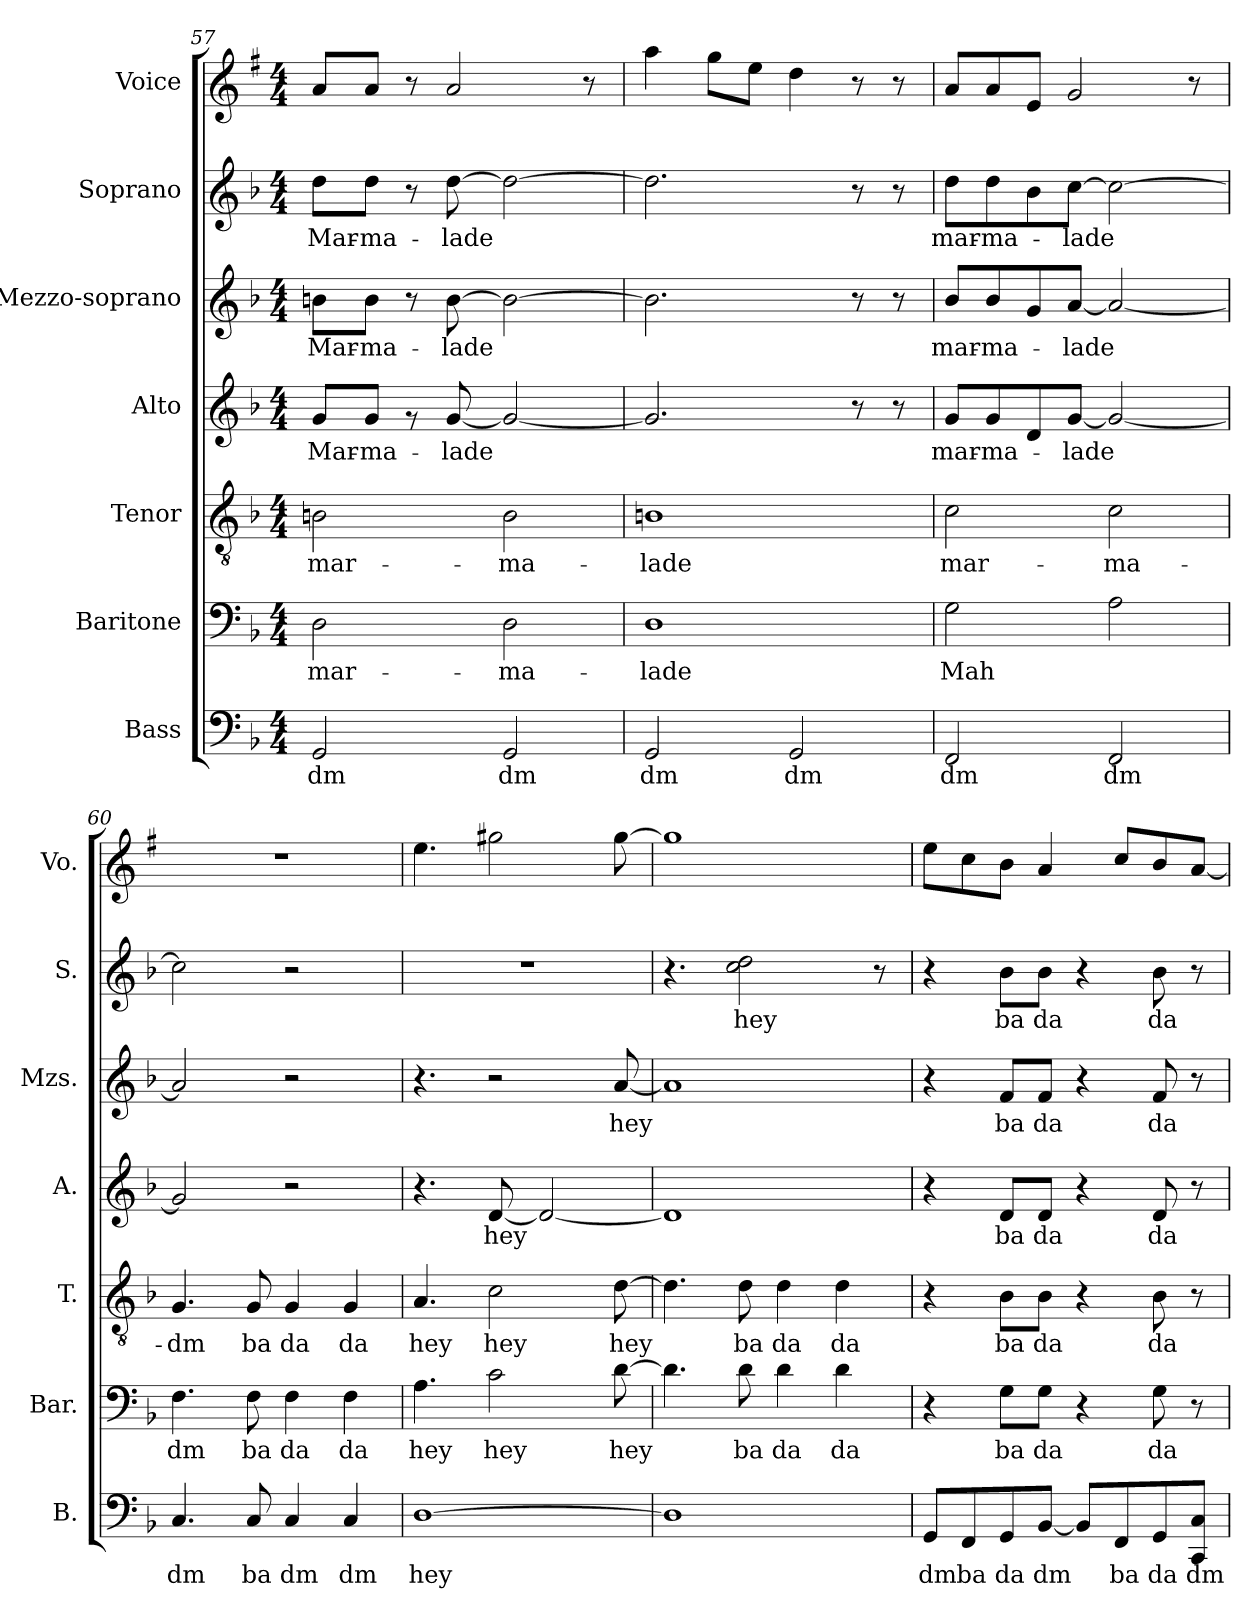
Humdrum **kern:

**kern	**text	**kern	**text	**kern	**text	**kern	**text	**kern	**text	**kern	**text	**kern
*part7	*part7	*part6	*part6	*part5	*part5	*part4	*part4	*part3	*part3	*part2	*part2	*part1
*staff7	*staff7	*staff6	*staff6	*staff5	*staff5	*staff4	*staff4	*staff3	*staff3	*staff2	*staff2	*staff1
*I"Bass	*	*I"Baritone	*	*I"Tenor	*	*I"Alto	*	*I"Mezzo-soprano	*	*I"Soprano	*	*I"Voice
*I'B.	*	*I'Bar.	*	*I'T.	*	*I'A.	*	*I'Mzs.	*	*I'S.	*	*I'Vo.
!!LO:PB:g=z
*clefF4	*	*clefF4	*	*clefGv2	*	*clefG2	*	*clefG2	*	*clefG2	*	*clefG2
*	*	*	*	*	*	*	*	*	*	*	*	*ITrd1c2
*k[b-]	*	*k[b-]	*	*k[b-]	*	*k[b-]	*	*k[b-]	*	*k[b-]	*	*k[b-]
*M4/4	*	*M4/4	*	*M4/4	*	*M4/4	*	*M4/4	*	*M4/4	*	*M4/4
=57	=57	=57	=57	=57	=57	=57	=57	=57	=57	=57	=57	=57
!	!LO:LY:b	!	!LO:LY:b	!	!LO:LY:b	!	!LO:LY:b	!	!LO:LY:b	!	!LO:LY:b	!
2GG/	dm	2D\	mar-	2Bn\	mar-	8g/L	Mar-	8bn\L	Mar-	8dd\L	Mar-	8g/L
!	!	!	!	!	!	!	!LO:LY:b	!	!LO:LY:b	!	!LO:LY:b	!
.	.	.	.	.	.	8g/J	-ma-	8b\J	-ma-	8dd\J	-ma-	8g/J
.	.	.	.	.	.	8rg	.	8r	.	8r	.	8r
!	!	!	!	!	!	!	!LO:LY:b	!	!LO:LY:b	!	!LO:LY:b	!
.	.	.	.	.	.	[8g/	-lade	[8b\	-lade	[8dd\	-lade	2g/
!	!LO:LY:b	!	!LO:LY:b	!	!LO:LY:b	!	!	!	!	!	!	!
2GG/	dm	2D\	-ma-	2B\	-ma-	2g/_	.	2b\_	.	2dd\_	.	.
.	.	.	.	.	.	.	.	.	.	.	.	8r
=58	=58	=58	=58	=58	=58	=58	=58	=58	=58	=58	=58	=58
!	!LO:LY:b	!	!LO:LY:b	!	!LO:LY:b	!	!	!	!	!	!	!
2GG/	dm	1D	-lade	1Bn	-lade	2.g/]	.	2.b\]	.	2.dd\]	.	4gg\
.	.	.	.	.	.	.	.	.	.	.	.	8ff\L
.	.	.	.	.	.	.	.	.	.	.	.	8dd\J
!	!LO:LY:b	!	!	!	!	!	!	!	!	!	!	!
2GG/	dm	.	.	.	.	.	.	.	.	.	.	4cc\
.	.	.	.	.	.	8r	.	8r	.	8r	.	8r
.	.	.	.	.	.	8r	.	8r	.	8r	.	8r
=59	=59	=59	=59	=59	=59	=59	=59	=59	=59	=59	=59	=59
!	!LO:LY:b	!	!LO:LY:b	!	!LO:LY:b	!	!LO:LY:b	!	!LO:LY:b	!	!LO:LY:b	!
2FF/	dm	2G\	Mah	2c\	mar-	8g/L	mar-	8b-/L	mar-	8dd\L	mar-	8g/L
!	!	!	!	!	!	!	!LO:LY:b	!	!LO:LY:b	!	!LO:LY:b	!
.	.	.	.	.	.	8g/	-ma-	8b-/	-ma-	8dd\	-ma-	8g/
.	.	.	.	.	.	8d/	.	8g/	.	8b-\	.	8d/J
!	!	!	!	!	!	!	!LO:LY:b	!	!LO:LY:b	!	!LO:LY:b	!
.	.	.	.	.	.	[8g/J	-lade	[8a/J	-lade	[8cc\J	-lade	2f/
!	!LO:LY:b	!	!	!	!LO:LY:b	!	!	!	!	!	!	!
2FF/	dm	2A\	.	2c\	-ma-	2g/_	.	2a/_	.	2cc\_	.	.
.	.	.	.	.	.	.	.	.	.	.	.	8r
=60	=60	=60	=60	=60	=60	=60	=60	=60	=60	=60	=60	=60
!	!LO:LY:b	!	!LO:LY:b	!	!LO:LY:b	!	!	!	!	!	!	!
4.C/	dm	4.F\	dm	4.G/	dm	2g/]	.	2a/]	.	2cc\]	.	1r
!	!LO:LY:b	!	!LO:LY:b	!	!LO:LY:b	!	!	!	!	!	!	!
8C/	ba	8F\	ba	8G/	ba	.	.	.	.	.	.	.
!	!LO:LY:b	!	!LO:LY:b	!	!LO:LY:b	!	!	!	!	!	!	!
4C/	dm	4F\	da	4G/	da	2r	.	2r	.	2r	.	.
!	!LO:LY:b	!	!LO:LY:b	!	!LO:LY:b	!	!	!	!	!	!	!
4C/	dm	4F\	da	4G/	da	.	.	.	.	.	.	.
=61	=61	=61	=61	=61	=61	=61	=61	=61	=61	=61	=61	=61
!	!LO:LY:b	!	!LO:LY:b	!	!LO:LY:b	!	!	!	!	!	!	!
[1D	hey	4.A\	hey	4.A/	hey	4.r	.	4.r	.	1r	.	4.dd\
!	!	!	!LO:LY:b	!	!LO:LY:b	!	!LO:LY:b	!	!	!	!	!
.	.	2c\	hey	2c\	hey	[8d/	hey	2r	.	.	.	2ff#X\
.	.	.	.	.	.	2d/_	.	.	.	.	.	.
!	!	!	!LO:LY:b	!	!LO:LY:b	!	!	!	!LO:LY:b	!	!	!
.	.	[8d\	hey	[8d\	hey	.	.	[8a/	hey	.	.	[8ff#\
!!LO:PB:g=z
=62	=62	=62	=62	=62	=62	=62	=62	=62	=62	=62	=62	=62
1D]	.	4.d\]	.	4.d\]	.	1d]	.	1a]	.	4.r	.	1ff#]
!	!	!	!LO:LY:b	!	!LO:LY:b	!	!	!	!	!	!LO:LY:b	!
.	.	8d\	ba	8d\	ba	.	.	.	.	2cc\ 2dd\	hey	.
!	!	!	!LO:LY:b	!	!LO:LY:b	!	!	!	!	!	!	!
.	.	4d\	da	4d\	da	.	.	.	.	.	.	.
!	!	!	!LO:LY:b	!	!LO:LY:b	!	!	!	!	!	!	!
.	.	4d\	da	4d\	da	.	.	.	.	.	.	.
.	.	.	.	.	.	.	.	.	.	8r	.	.
=63	=63	=63	=63	=63	=63	=63	=63	=63	=63	=63	=63	=63
!	!LO:LY:b	!	!	!	!	!	!	!	!	!	!	!
8GG/L	dm	4r	.	4r	.	4r	.	4r	.	4r	.	8dd\L
!	!LO:LY:b	!	!	!	!	!	!	!	!	!	!	!
8FF/	ba	.	.	.	.	.	.	.	.	.	.	8b-\
!	!LO:LY:b	!	!LO:LY:b	!	!LO:LY:b	!	!LO:LY:b	!	!LO:LY:b	!	!LO:LY:b	!
8GG/	da	8G\L	ba	8B-\L	ba	8d/L	ba	8f/L	ba	8b-\L	ba	8a\J
!	!LO:LY:b	!	!LO:LY:b	!	!LO:LY:b	!	!LO:LY:b	!	!LO:LY:b	!	!LO:LY:b	!
[8BB-/J	dm	8G\J	da	8B-\J	da	8d/J	da	8f/J	da	8b-\J	da	4g/
8BB-/L]	.	4r	.	4r	.	4r	.	4r	.	4r	.	.
!	!LO:LY:b	!	!	!	!	!	!	!	!	!	!	!
8FF/	ba	.	.	.	.	.	.	.	.	.	.	8b-/L
!	!LO:LY:b	!	!LO:LY:b	!	!LO:LY:b	!	!LO:LY:b	!	!LO:LY:b	!	!LO:LY:b	!
8GG/	da	8G\	da	8B-\	da	8d/	da	8f/	da	8b-\	da	8a/
!	!LO:LY:b	!	!	!	!	!	!	!	!	!	!	!
8CC/ 8C/J	dm	8r	.	8r	.	8r	.	8r	.	8r	.	[8g/J
=	=	=	=	=	=	=	=	=	=	=	=	=
*-	*-	*-	*-	*-	*-	*-	*-	*-	*-	*-	*-	*-
